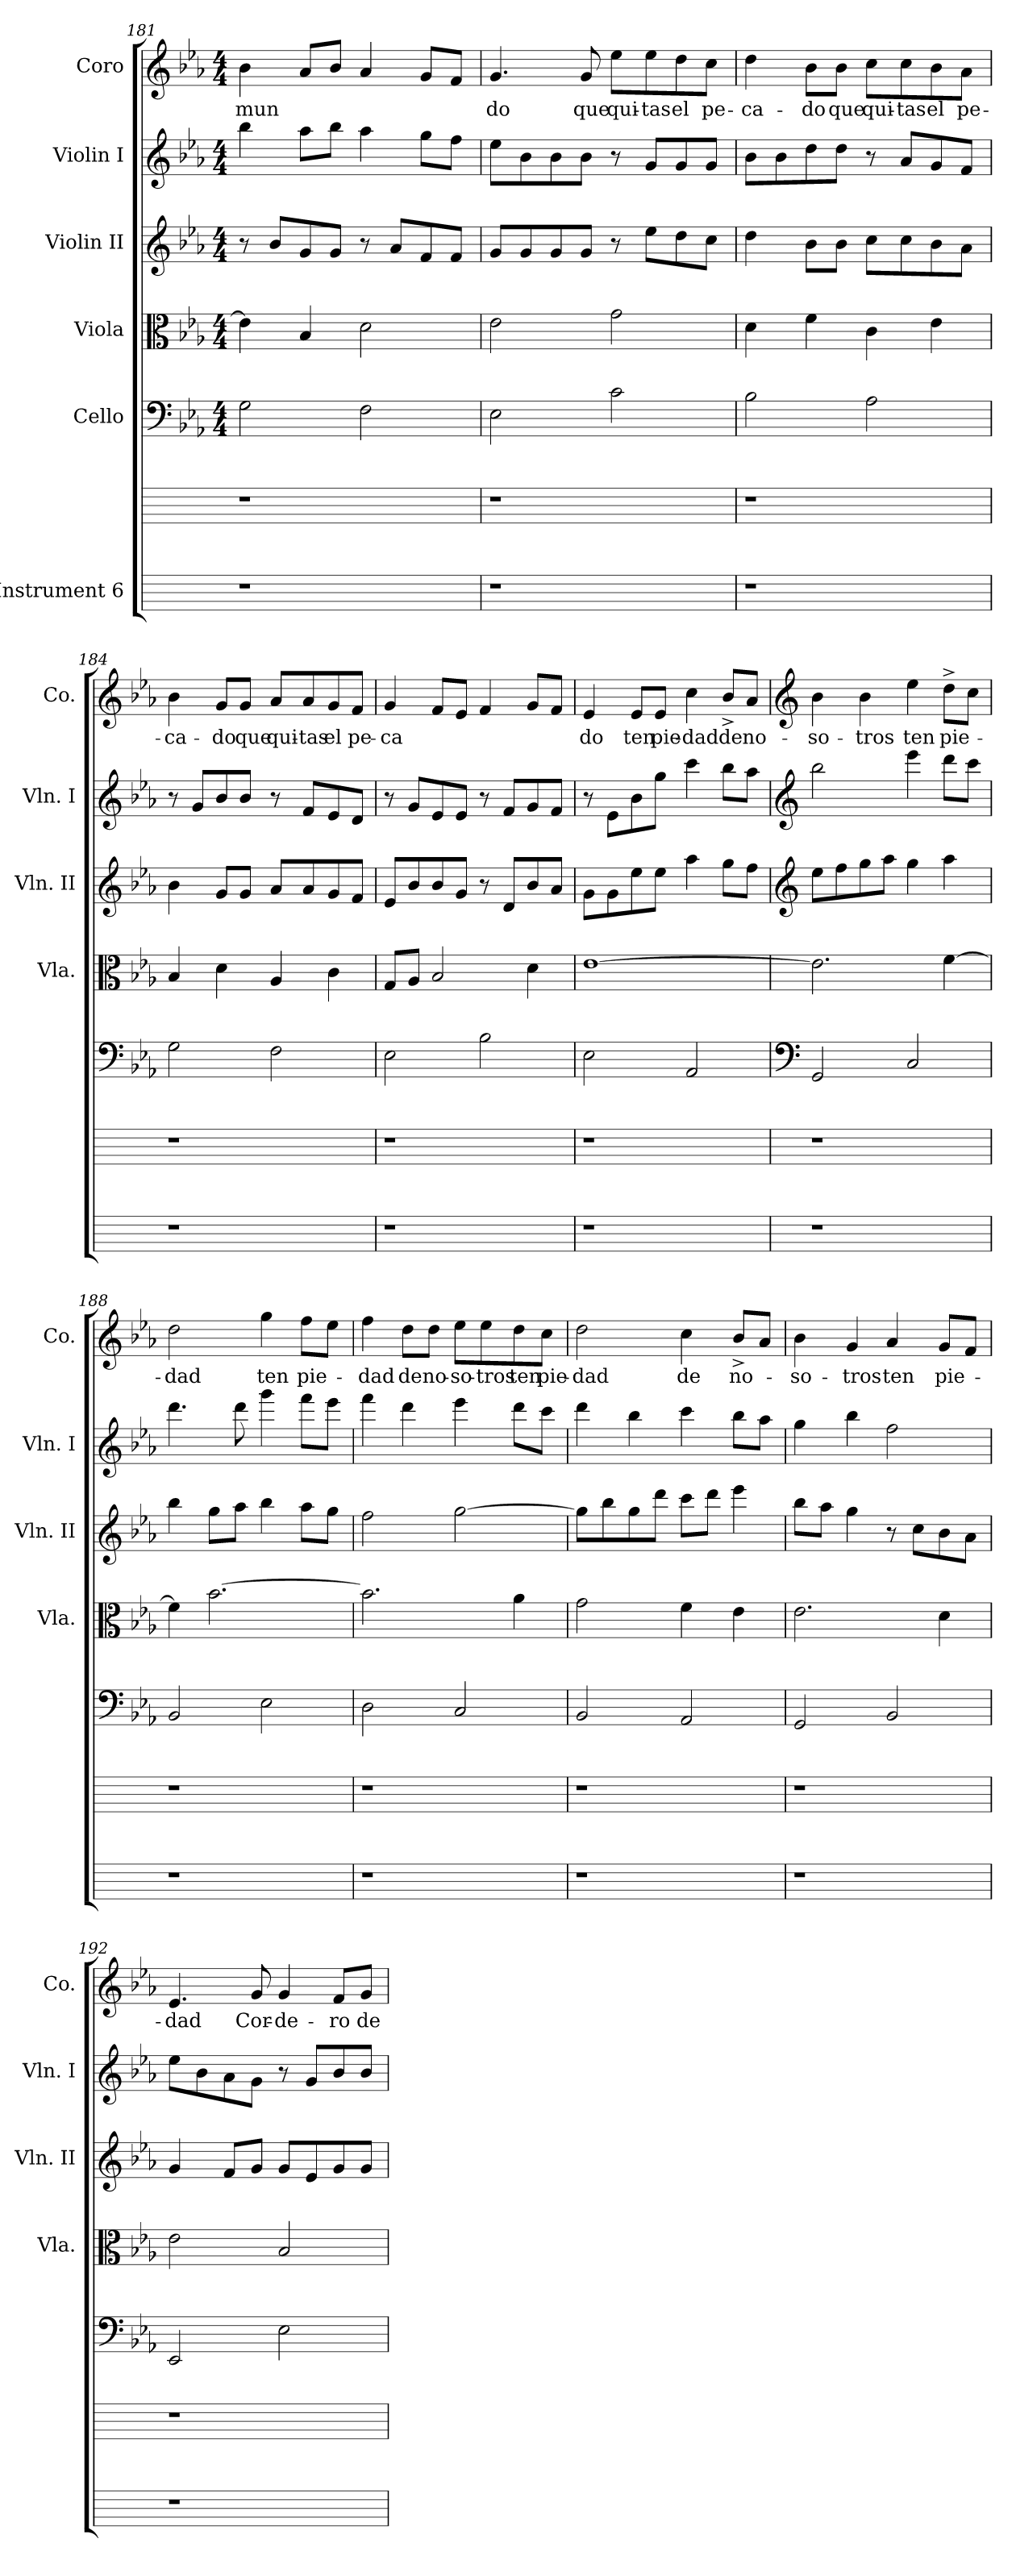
**kern	**kern	**kern	**kern	**kern	**kern	**kern	**text
*part6	*part6	*part5	*part4	*part3	*part2	*part1	*part1
*staff7	*staff6	*staff5	*staff4	*staff3	*staff2	*staff1	*staff1
*I"Instrument 6	*	*I"Cello	*I"Viola	*I"Violin II	*I"Violin I	*I"Coro	*
*	*	*	*I'Vla.	*I'Vln. II	*I'Vln. I	*I'Co.	*
*	*	*clefF4	*clefC3	*clefG2	*clefG2	*clefG2	*
*	*	*k[b-e-a-]	*k[b-e-a-]	*k[b-e-a-]	*k[b-e-a-]	*k[b-e-a-]	*
*	*	*E-:	*E-:	*E-:	*E-:	*E-:	*
*	*	*M4/4	*M4/4	*M4/4	*M4/4	*M4/4	*
=181	=181	=181	=181	=181	=181	=181	=181
!	!	!	!	!	!	!	!LO:LY:b
1r	1r	2G\	4e-\]	8r	4bb-\	4b-\	mun
.	.	.	.	8b-/L	.	.	.
.	.	.	4B-/	8g/	8aa-\L	8a-/L	.
.	.	.	.	8g/J	8bb-\J	8b-/J	.
.	.	2F\	2d\	8r	4aa-\	4a-/	.
.	.	.	.	8a-/L	.	.	.
.	.	.	.	8f/	8gg\L	8g/L	.
.	.	.	.	8f/J	8ff\J	8f/J	.
=182	=182	=182	=182	=182	=182	=182	=182
!	!	!	!	!	!	!	!LO:LY:b:cj
1r	1r	2E-\	2e-\	8g/L	8ee-\L	4.g/	do
.	.	.	.	8g/	8b-\	.	.
.	.	.	.	8g/	8b-\	.	.
!	!	!	!	!	!	!	!LO:LY:b:cj
.	.	.	.	8g/J	8b-\J	8g/	que
!	!	!	!	!	!	!	!LO:LY:b
.	.	2c\	2g\	8r	8r	8ee-\L	qui-
!	!	!	!	!	!	!	!LO:LY:b:rj
.	.	.	.	8ee-\L	8g/L	8ee-\	-tas
!	!	!	!	!	!	!	!LO:LY:b:cj
.	.	.	.	8dd\	8g/	8dd\	el
!	!	!	!	!	!	!	!LO:LY:b:cj
.	.	.	.	8cc\J	8g/J	8cc\J	pe-
!!LO:LB:g=z
=183	=183	=183	=183	=183	=183	=183	=183
!	!	!	!	!	!	!	!LO:LY:b:cj
1r	1r	2B-\	4d\	4dd\	8b-\L	4dd\	-ca-
.	.	.	.	.	8b-\	.	.
!	!	!	!	!	!	!	!LO:LY:b:cj
.	.	.	4f\	8b-\L	8dd\	8b-\L	-do
!	!	!	!	!	!	!	!LO:LY:b:cj
.	.	.	.	8b-\J	8dd\J	8b-\J	que
!	!	!	!	!	!	!	!LO:LY:b
.	.	2A-\	4c\	8cc\L	8r	8cc\L	qui-
!	!	!	!	!	!	!	!LO:LY:b:rj
.	.	.	.	8cc\	8a-/L	8cc\	-tas
!	!	!	!	!	!	!	!LO:LY:b:cj
.	.	.	4e-\	8b-\	8g/	8b-\	el
!	!	!	!	!	!	!	!LO:LY:b:cj
.	.	.	.	8a-\J	8f/J	8a-\J	pe-
=184	=184	=184	=184	=184	=184	=184	=184
!	!	!	!	!	!	!	!LO:LY:b:cj
1r	1r	2G\	4B-/	4b-\	8r	4b-\	-ca-
.	.	.	.	.	8g/L	.	.
!	!	!	!	!	!	!	!LO:LY:b:cj
.	.	.	4d\	8g/L	8b-/	8g/L	-do
!	!	!	!	!	!	!	!LO:LY:b:cj
.	.	.	.	8g/J	8b-/J	8g/J	que
!	!	!	!	!	!	!	!LO:LY:b
.	.	2F\	4A-/	8a-/L	8r	8a-/L	qui-
!	!	!	!	!	!	!	!LO:LY:b:rj
.	.	.	.	8a-/	8f/L	8a-/	-tas
!	!	!	!	!	!	!	!LO:LY:b:cj
.	.	.	4c\	8g/	8e-/	8g/	el
!	!	!	!	!	!	!	!LO:LY:b:cj
.	.	.	.	8f/J	8d/J	8f/J	pe-
=185	=185	=185	=185	=185	=185	=185	=185
!	!	!	!	!	!	!	!LO:LY:b:cj
1r	1r	2E-\	8G/L	8e-/L	8r	4g/	-ca
.	.	.	8A-/J	8b-/	8g/L	.	.
.	.	.	2B-/	8b-/	8e-/	8f/L	.
.	.	.	.	8g/J	8e-/J	8e-/J	.
.	.	2B-\	.	8r	8r	4f/	.
.	.	.	.	8d/L	8f/L	.	.
.	.	.	4d\	8b-/	8g/	8g/L	.
.	.	.	.	8a-/J	8f/J	8f/J	.
=186	=186	=186	=186	=186	=186	=186	=186
!	!	!	!	!	!	!	!LO:LY:b:cj
1r	1r	2E-\	[<1e-	8g\L	8r	4e-/	do
.	.	.	.	8g\	8e-\L	.	.
!	!	!	!	!	!	!	!LO:LY:b:cj
.	.	.	.	8ee-\	8b-\	8e-/L	ten
!	!	!	!	!	!	!	!LO:LY:b
.	.	.	.	8ee-\J	8gg\J	8e-/J	pie-
!	!	!	!	!	!	!	!LO:LY:b:rj
.	.	2AA-/	.	4aa-\	4ccc\	4cc\	-dad
!	!	!	!	!	!	!	!LO:LY:b:cj
.	.	.	.	8gg\L	8bb-\L	8b-^>/L	de
!	!	!	!	!	!	!	!LO:LY:b:cj
.	.	.	.	8ff\J	8aa-\J	8a-/J	no-
!!LO:PB:g=z
=187	=187	=187	=187	=187	=187	=187	=187
*	*	*clefF4	*	*clefG2	*clefG2	*clefG2	*
!	!	!	!	!	!	!	!LO:LY:b:cj
1r	1r	2GG/	2.e-\]	8ee-\L	2bb-\	4b-\	-so-
.	.	.	.	8ff\	.	.	.
!	!	!	!	!	!	!	!LO:LY:b:cj
.	.	.	.	8gg\	.	4b-\	-tros
.	.	.	.	8aa-\J	.	.	.
!	!	!	!	!	!	!	!LO:LY:b:cj
.	.	2C/	.	4gg\	4eee-\	4ee-\	ten
!	!	!	!	!	!	!	!LO:LY:b:cj
.	.	.	[>4f\	4aa-\	8ddd\L	8dd^<\L	pie-
.	.	.	.	.	8ccc\J	8cc\J	.
=188	=188	=188	=188	=188	=188	=188	=188
!	!	!	!	!	!	!	!LO:LY:b:cj
1r	1r	2BB-/	4f\]	4bb-\	4.ddd\	2dd\	-dad
.	.	.	[>2.b-\	8gg\L	.	.	.
.	.	.	.	8aa-\J	8ddd\	.	.
!	!	!	!	!	!	!	!LO:LY:b:cj
.	.	2E-\	.	4bb-\	4ggg\	4gg\	ten
!	!	!	!	!	!	!	!LO:LY:b:cj
.	.	.	.	8aa-\L	8fff\L	8ff\L	pie-
.	.	.	.	8gg\J	8eee-\J	8ee-\J	.
=189	=189	=189	=189	=189	=189	=189	=189
!	!	!	!	!	!	!	!LO:LY:b:cj
1r	1r	2D\	2.b-\]	2ff\	4fff\	4ff\	-dad
!	!	!	!	!	!	!	!LO:LY:b:cj
.	.	.	.	.	4ddd\	8dd\L	de
!	!	!	!	!	!	!	!LO:LY:b
.	.	.	.	.	.	8dd\J	no-
!	!	!	!	!	!	!	!LO:LY:b:cj
.	.	2C/	.	[>2gg\	4eee-\	8ee-\L	-so-
!	!	!	!	!	!	!	!LO:LY:b:rj
.	.	.	.	.	.	8ee-\	-tros
!	!	!	!	!	!	!	!LO:LY:b:cj
.	.	.	4a-\	.	8ddd\L	8dd\	ten
!	!	!	!	!	!	!	!LO:LY:b:cj
.	.	.	.	.	8ccc\J	8cc\J	pie-
=190	=190	=190	=190	=190	=190	=190	=190
!	!	!	!	!	!	!	!LO:LY:b:cj
1r	1r	2BB-/	2g\	8gg\L]	4ddd\	2dd\	-dad
.	.	.	.	8bb-\	.	.	.
.	.	.	.	8gg\	4bb-\	.	.
.	.	.	.	8ddd\J	.	.	.
!	!	!	!	!	!	!	!LO:LY:b:cj
.	.	2AA-/	4f\	8ccc\L	4ccc\	4cc\	de
.	.	.	.	8ddd\J	.	.	.
!	!	!	!	!	!	!	!LO:LY:b:cj
.	.	.	4e-\	4eee-\	8bb-\L	8b-^>/L	no-
.	.	.	.	.	8aa-\J	8a-/J	.
=191	=191	=191	=191	=191	=191	=191	=191
!	!	!	!	!	!	!	!LO:LY:b:cj
1r	1r	2GG/	2.e-\	8bb-\L	4gg\	4b-\	-so-
.	.	.	.	8aa-\J	.	.	.
!	!	!	!	!	!	!	!LO:LY:b:cj
.	.	.	.	4gg\	4bb-\	4g/	-tros
!	!	!	!	!	!	!	!LO:LY:b:cj
.	.	2BB-/	.	8r	2ff\	4a-/	ten
.	.	.	.	8cc\L	.	.	.
!	!	!	!	!	!	!	!LO:LY:b:cj
.	.	.	4d\	8b-\	.	8g/L	pie-
.	.	.	.	8a-\J	.	8f/J	.
!!LO:LB:g=z
=192	=192	=192	=192	=192	=192	=192	=192
!	!	!	!	!	!	!	!LO:LY:b:cj
1r	1r	2EE-/	2e-\	4g/	8ee-\L	4.e-/	-dad
.	.	.	.	.	8b-\	.	.
.	.	.	.	8f/L	8a-\	.	.
!	!	!	!	!	!	!	!LO:LY:b:cj
.	.	.	.	8g/J	8g\J	8g/	Cor-
!	!	!	!	!	!	!	!LO:LY:b:rj
.	.	2E-\	2B-/	8g/L	8r	4g/	-de-
.	.	.	.	8e-/	8g/L	.	.
!	!	!	!	!	!	!	!LO:LY:b:cj
.	.	.	.	8g/	8b-/	8f/L	-ro
!	!	!	!	!	!	!	!LO:LY:b:cj
.	.	.	.	8g/J	8b-/J	8g/J	de
=	=	=	=	=	=	=	=
*-	*-	*-	*-	*-	*-	*-	*-
